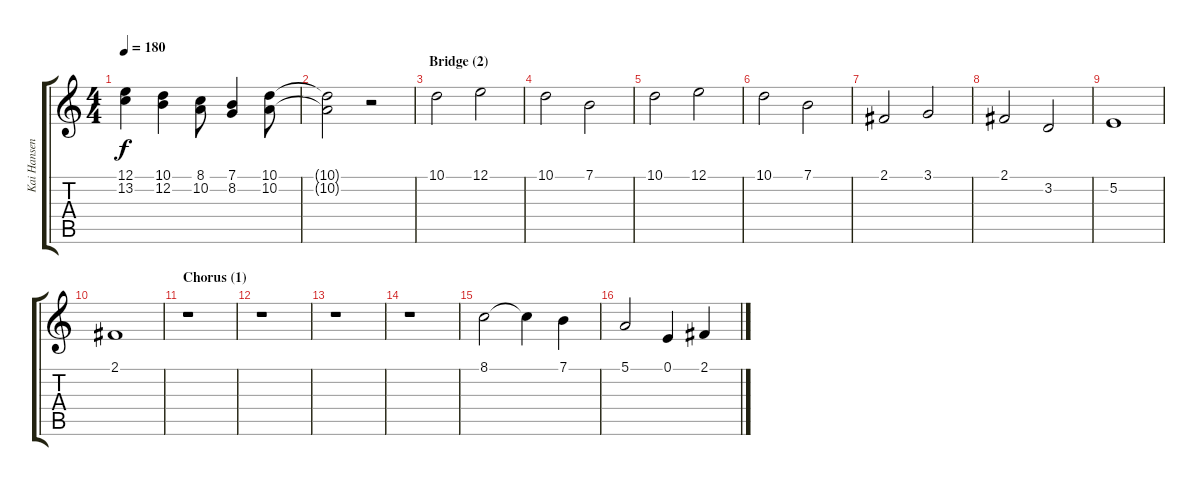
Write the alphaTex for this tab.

\track ("Kai Hansen" "Kai Hansen") {instrument bassoon}
\staff {score tabs}
\tuning (E4 B3 G3 D3 A2 E2) {hide}
\ts (4 4)
\tempo 180
\clef g2
\ks c
(12.1{t} 13.2{t}).4{dy f} (10.1 12.2).4 (8.1 10.2).8 (7.1 8.2).4 (10.1 10.2).8 |
(10.1{t} 10.2{t}).2 r.2 |
\section ("" "Bridge (2)")
10.1.2 12.1.2 |
10.1.2 7.1.2 |
10.1.2 12.1.2 |
10.1.2 7.1.2 |
2.1.2 3.1.2 |
2.1.2 3.2.2 |
5.2.1 |
2.1.1 |
\section ("" "Chorus (1)")
r.1 |
r.1 |
r.1 |
r.1 |
8.1.2 8.1{t}.4 7.1.4 |
5.1.2 0.1.4 2.1.4
